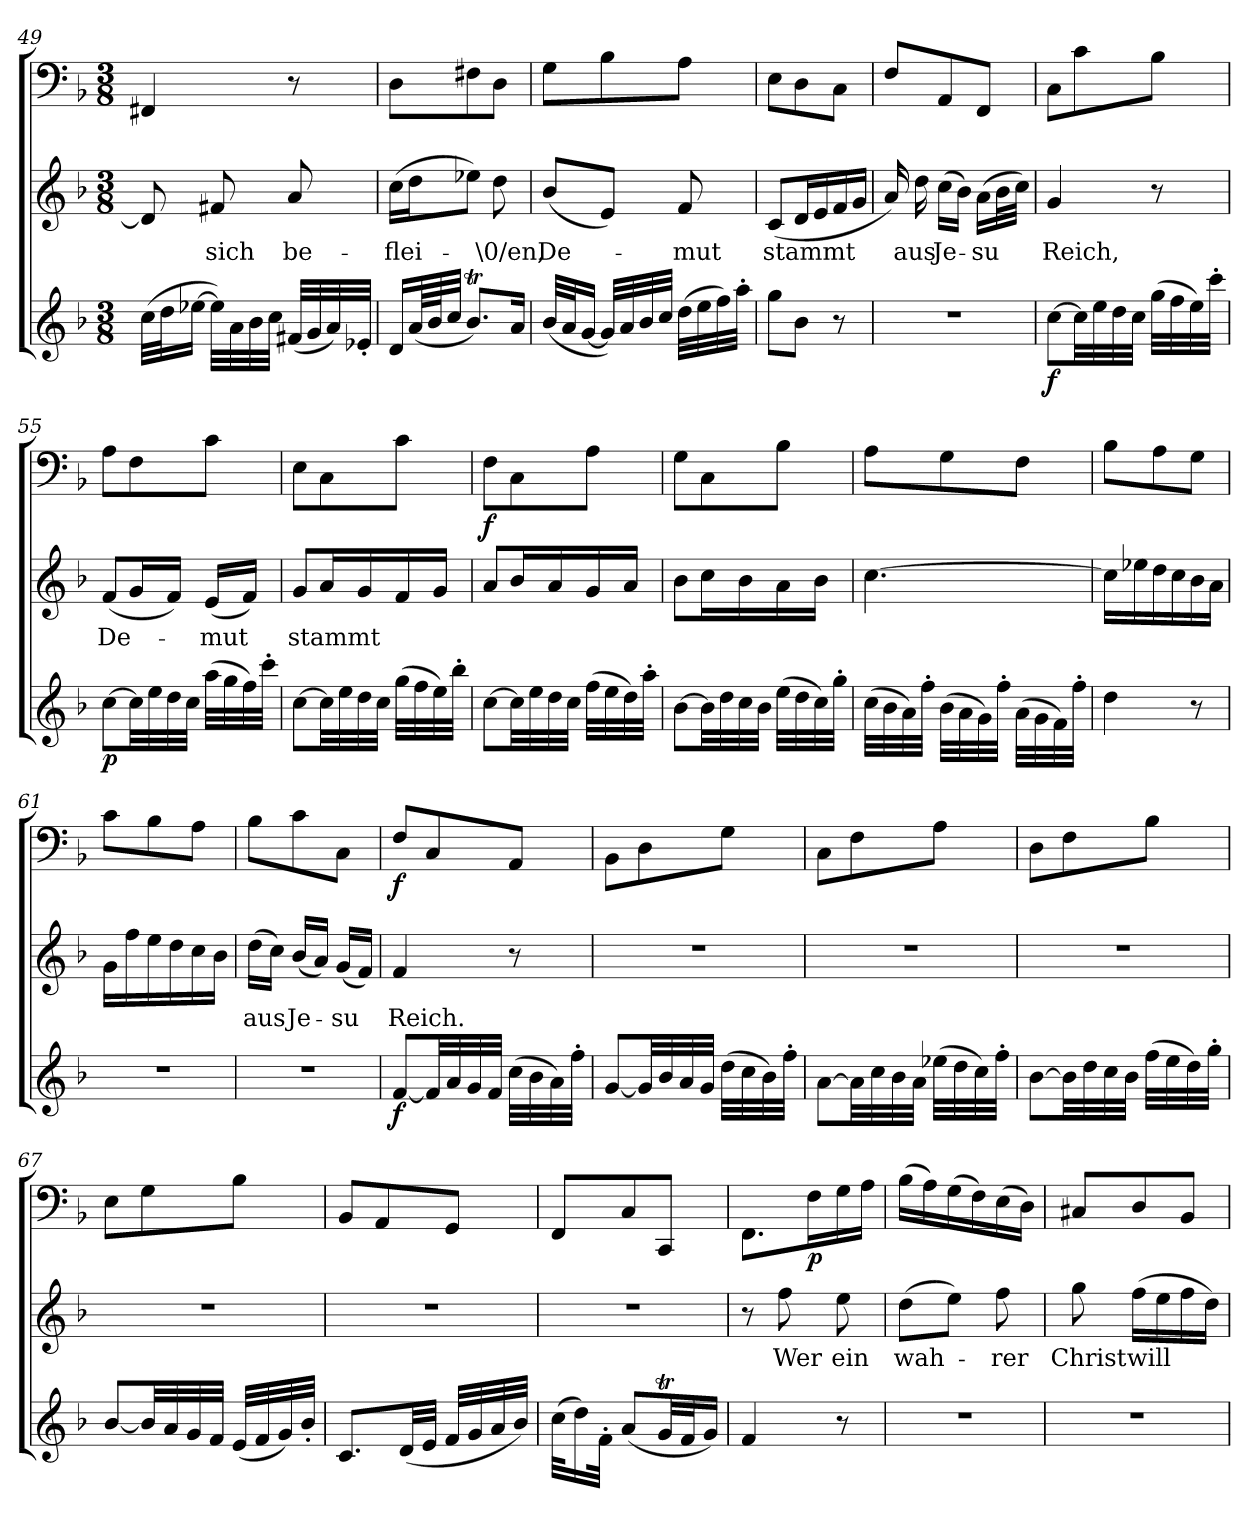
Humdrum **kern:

**kern	**dynam	**kern	**text	**kern	**dynam
*part3	*part3	*part2	*part2	*part1	*part1
*staff3	*staff3	*staff2	*staff2	*staff1	*staff1
*clefG2	*	*clefG2	*	*clefF4	*
*k[b-]	*	*k[b-]	*	*k[b-]	*
*d:	*	*d:	*	*d:	*
*M3/8	*	*M3/8	*	*M3/8	*
=49	=49	=49	=49	=49	=49
(32cc\LLL	.	8d/]	.	4FF#X/	.
32dd\J	.	.	.	.	.
[16ee-X\JJ	.	.	.	.	.
32ee-\LLL])	.	8f#X/	sich	.	.
32a\	.	.	.	.	.
32b-\	.	.	.	.	.
32cc\JJJ	.	.	.	.	.
(32f#X/LLL	.	8a/	be-	8r	.
32g/	.	.	.	.	.
32a/)	.	.	.	.	.
32e-X'/JJJ	.	.	.	.	.
=50	=50	=50	=50	=50	=50
16d/LL	.	(16cc\LL	-flei-	8D\L	.
(64a/LL	.	16dd\J	.	.	.
64b-/J	.	.	.	.	.
32cc/JJJ	.	.	.	.	.
8.b-T/L)	.	8ee-X\J)	.	8F#X\	.
.	.	8dd\	-\0/en,	8D\J	.
16a/Jk	.	.	.	.	.
=51	=51	=51	=51	=51	=51
(32b-/LLL	.	(8b-/L	De-	8G\L	.
32a/J	.	.	.	.	.
[16g/JJ	.	.	.	.	.
32g/LLL])	.	8e/J)	.	8B-\	.
32a/	.	.	.	.	.
32b-/	.	.	.	.	.
32cc/JJJ	.	.	.	.	.
(32dd\LLL	.	8f/	-mut	8A\J	.
32ee\	.	.	.	.	.
32ff\)	.	.	.	.	.
32aa'\JJJ	.	.	.	.	.
=52	=52	=52	=52	=52	=52
8gg\L	.	(8c/L	stammt	8E\L	.
8b-\J	.	16d/L	.	8D\	.
.	.	16e/	.	.	.
8r	.	16f/	.	8C\J	.
.	.	16g/JJ	.	.	.
=53	=53	=53	=53	=53	=53
4.r	.	16a/)	.	8F/L	.
.	.	16dd\	aus	.	.
.	.	(16cc\LL	Je-	8AA/	.
.	.	16b-\JJ)	.	.	.
.	.	(16a\LL	-su	8FF/J	.
.	.	32b-\L	.	.	.
.	.	32cc\JJJ)	.	.	.
=54	=54	=54	=54	=54	=54
[8cc\L	f	4g/	Reich,	8C\L	.
32cc\LL]	.	.	.	8c\	.
32ee\	.	.	.	.	.
32dd\	.	.	.	.	.
32cc\JJJ	.	.	.	.	.
(32gg\LLL	.	8r	.	8B-\J	.
32ff\	.	.	.	.	.
32ee\)	.	.	.	.	.
32ccc'\JJJ	.	.	.	.	.
=55	=55	=55	=55	=55	=55
[8cc\L	p	(8f/L	De-	8A\L	.
32cc\LL]	.	16g/L	.	8F\	.
32ee\	.	.	.	.	.
32dd\	.	16f/JJ)	.	.	.
32cc\JJJ	.	.	.	.	.
(32aa\LLL	.	(16e/LL	-mut	8c\J	.
32gg\	.	.	.	.	.
32ff\)	.	16f/JJ)	.	.	.
32ccc'\JJJ	.	.	.	.	.
=56	=56	=56	=56	=56	=56
[8cc\L	.	8g/L	stammt	8E\L	.
32cc\LL]	.	16a/L	.	8C\	.
32ee\	.	.	.	.	.
32dd\	.	16g/	.	.	.
32cc\JJJ	.	.	.	.	.
(32gg\LLL	.	16f/	.	8c\J	.
32ff\	.	.	.	.	.
32ee\)	.	16g/JJ	.	.	.
32bb-'\JJJ	.	.	.	.	.
=57	=57	=57	=57	=57	=57
[8cc\L	.	8a/L	.	8F\L	f
32cc\LL]	.	16b-/L	.	8C\	.
32ee\	.	.	.	.	.
32dd\	.	16a/	.	.	.
32cc\JJJ	.	.	.	.	.
(32ff\LLL	.	16g/	.	8A\J	.
32ee\	.	.	.	.	.
32dd\)	.	16a/JJ	.	.	.
32aa'\JJJ	.	.	.	.	.
=58	=58	=58	=58	=58	=58
[8b-\L	.	8b-\L	.	8G\L	.
32b-\LL]	.	16cc\L	.	8C\	.
32dd\	.	.	.	.	.
32cc\	.	16b-\	.	.	.
32b-\JJJ	.	.	.	.	.
(32ee\LLL	.	16a\	.	8B-\J	.
32dd\	.	.	.	.	.
32cc\)	.	16b-\JJ	.	.	.
32gg'\JJJ	.	.	.	.	.
=59	=59	=59	=59	=59	=59
(32cc\LLL	.	[4.cc\	.	8A\L	.
32b-\	.	.	.	.	.
32a\)	.	.	.	.	.
32ff'\JJJ	.	.	.	.	.
(32b-\LLL	.	.	.	8G\	.
32a\	.	.	.	.	.
32g\)	.	.	.	.	.
32ff'\JJJ	.	.	.	.	.
(32a\LLL	.	.	.	8F\J	.
32g\	.	.	.	.	.
32f\)	.	.	.	.	.
32ff'\JJJ	.	.	.	.	.
=60	=60	=60	=60	=60	=60
4dd\	.	16cc\LL]	.	8B-\L	.
.	.	16ee-X\	.	.	.
.	.	16dd\	.	8A\	.
.	.	16cc\	.	.	.
8r	.	16b-\	.	8G\J	.
.	.	16a\JJ	.	.	.
=61	=61	=61	=61	=61	=61
4.r	.	16g\LL	.	8c\L	.
.	.	16ff\	.	.	.
.	.	16ee\	.	8B-\	.
.	.	16dd\	.	.	.
.	.	16cc\	.	8A\J	.
.	.	16b-\JJ	.	.	.
=62	=62	=62	=62	=62	=62
4.r	.	(16dd\LL	aus	8B-\L	.
.	.	16cc\JJ)	.	.	.
.	.	(16b-/LL	Je-	8c\	.
.	.	16a/JJ)	.	.	.
.	.	(16g/LL	-su	8C\J	.
.	.	16f/JJ)	.	.	.
=63	=63	=63	=63	=63	=63
[8f/L	f	4f/	Reich.	8F/L	f
32f/LL]	.	.	.	8C/	.
32a/	.	.	.	.	.
32g/	.	.	.	.	.
32f/JJJ	.	.	.	.	.
(32cc\LLL	.	8r	.	8AA/J	.
32b-\	.	.	.	.	.
32a\)	.	.	.	.	.
32ff'\JJJ	.	.	.	.	.
=64	=64	=64	=64	=64	=64
[8g/L	.	4.r	.	8BB-\L	.
32g/LL]	.	.	.	8D\	.
32b-/	.	.	.	.	.
32a/	.	.	.	.	.
32g/JJJ	.	.	.	.	.
(32dd\LLL	.	.	.	8G\J	.
32cc\	.	.	.	.	.
32b-\)	.	.	.	.	.
32ff'\JJJ	.	.	.	.	.
=65	=65	=65	=65	=65	=65
[8a\L	.	4.r	.	8C\L	.
32a\LL]	.	.	.	8F\	.
32cc\	.	.	.	.	.
32b-\	.	.	.	.	.
32a\JJJ	.	.	.	.	.
(32ee-X\LLL	.	.	.	8A\J	.
32dd\	.	.	.	.	.
32cc\)	.	.	.	.	.
32ff'\JJJ	.	.	.	.	.
=66	=66	=66	=66	=66	=66
[8b-\L	.	4.r	.	8D\L	.
32b-\LL]	.	.	.	8F\	.
32dd\	.	.	.	.	.
32cc\	.	.	.	.	.
32b-\JJJ	.	.	.	.	.
(32ff\LLL	.	.	.	8B-\J	.
32ee\	.	.	.	.	.
32dd\)	.	.	.	.	.
32gg'\JJJ	.	.	.	.	.
=67	=67	=67	=67	=67	=67
[8b-/L	.	4.r	.	8E\L	.
32b-/LL]	.	.	.	8G\	.
32a/	.	.	.	.	.
32g/	.	.	.	.	.
32f/JJJ	.	.	.	.	.
(32e/LLL	.	.	.	8B-\J	.
32f/	.	.	.	.	.
32g/)	.	.	.	.	.
32b-'/JJJ	.	.	.	.	.
=68	=68	=68	=68	=68	=68
8.c/L	.	4.r	.	8BB-/L	.
.	.	.	.	8AA/	.
(32d/LL	.	.	.	.	.
32e/JJJ	.	.	.	.	.
32f/LLL	.	.	.	8GG/J	.
32g/	.	.	.	.	.
32a/	.	.	.	.	.
32b-/JJJ)	.	.	.	.	.
=69	=69	=69	=69	=69	=69
(32cc\KLL	.	4.r	.	8FF/L	.
16dd\)	.	.	.	.	.
32f'\JJk	.	.	.	.	.
(8a/L	.	.	.	8C/	.
32gT/LL	.	.	.	8CC/J	.
32f/J	.	.	.	.	.
16g/JJ)	.	.	.	.	.
=70	=70	=70	=70	=70	=70
4f/	.	8r	.	8.FF\L	.
.	.	8ff\	Wer	.	.
.	.	.	.	16F\L	p
8r	.	8ee\	ein	16G\	.
.	.	.	.	16A\JJ	.
=71	=71	=71	=71	=71	=71
4.r	.	(8dd\L	wah-	(16B-\LL	.
.	.	.	.	16A\)	.
.	.	8ee\J)	.	(16G\	.
.	.	.	.	16F\)	.
.	.	8ff\	-rer	(16E\	.
.	.	.	.	16D\JJ)	.
=72	=72	=72	=72	=72	=72
4.r	.	8gg\	Christ	8C#X/L	.
.	.	(16ff\LL	will	8D/	.
.	.	16ee\	.	.	.
.	.	16ff\	.	8BB-/J	.
.	.	16dd\JJ)	.	.	.
=	=	=	=	=	=
*-	*-	*-	*-	*-	*-
